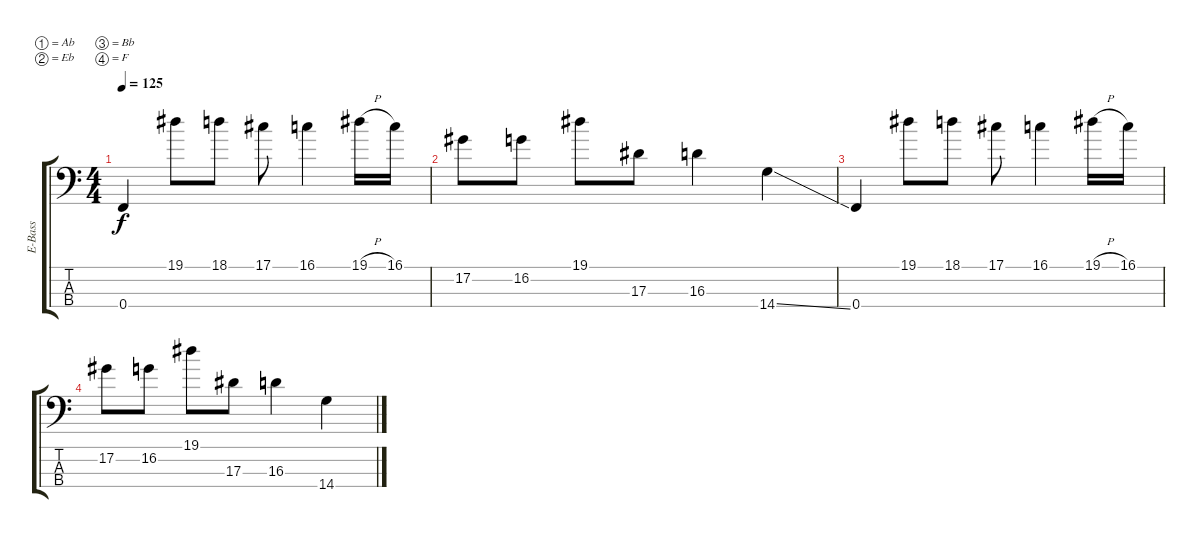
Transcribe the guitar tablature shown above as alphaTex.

\track ("Cliff(Wah)" "E-Bass") {instrument electricbassfinger}
\staff {score tabs}
\tuning (Ab2 Eb2 Bb1 F1)
\ts (4 4)
\tempo 125
\clef f4
\scale
0.333333
\ks c
0.4.4{dy f} 19.1.8 18.1.8 17.1.8 16.1.4 19.1{h}.16 16.1.16 |
\scale
0.333333 17.2.8 16.2.8 19.1.8 17.3.8 16.3.4 14.4{ss}.4 |
\scale
0.333333 0.4.4 19.1.8 18.1.8 17.1.8 16.1.4 19.1{h}.16 16.1.16 |
\scale
0.333333 17.2.8 16.2.8 19.1.8 17.3.8 16.3.4 14.4.4 |
\scale
0.333333 |
\scale
0.333333 |
\scale
0.333333 |
\scale
0.333333 |
\scale
0.333333 |
\scale
0.333333 |
\scale
0.333333 |
\scale
0.333333 |
\scale
0.333333 |
\scale
0.333333 |
\scale
0.333333 |
\scale
0.333333
